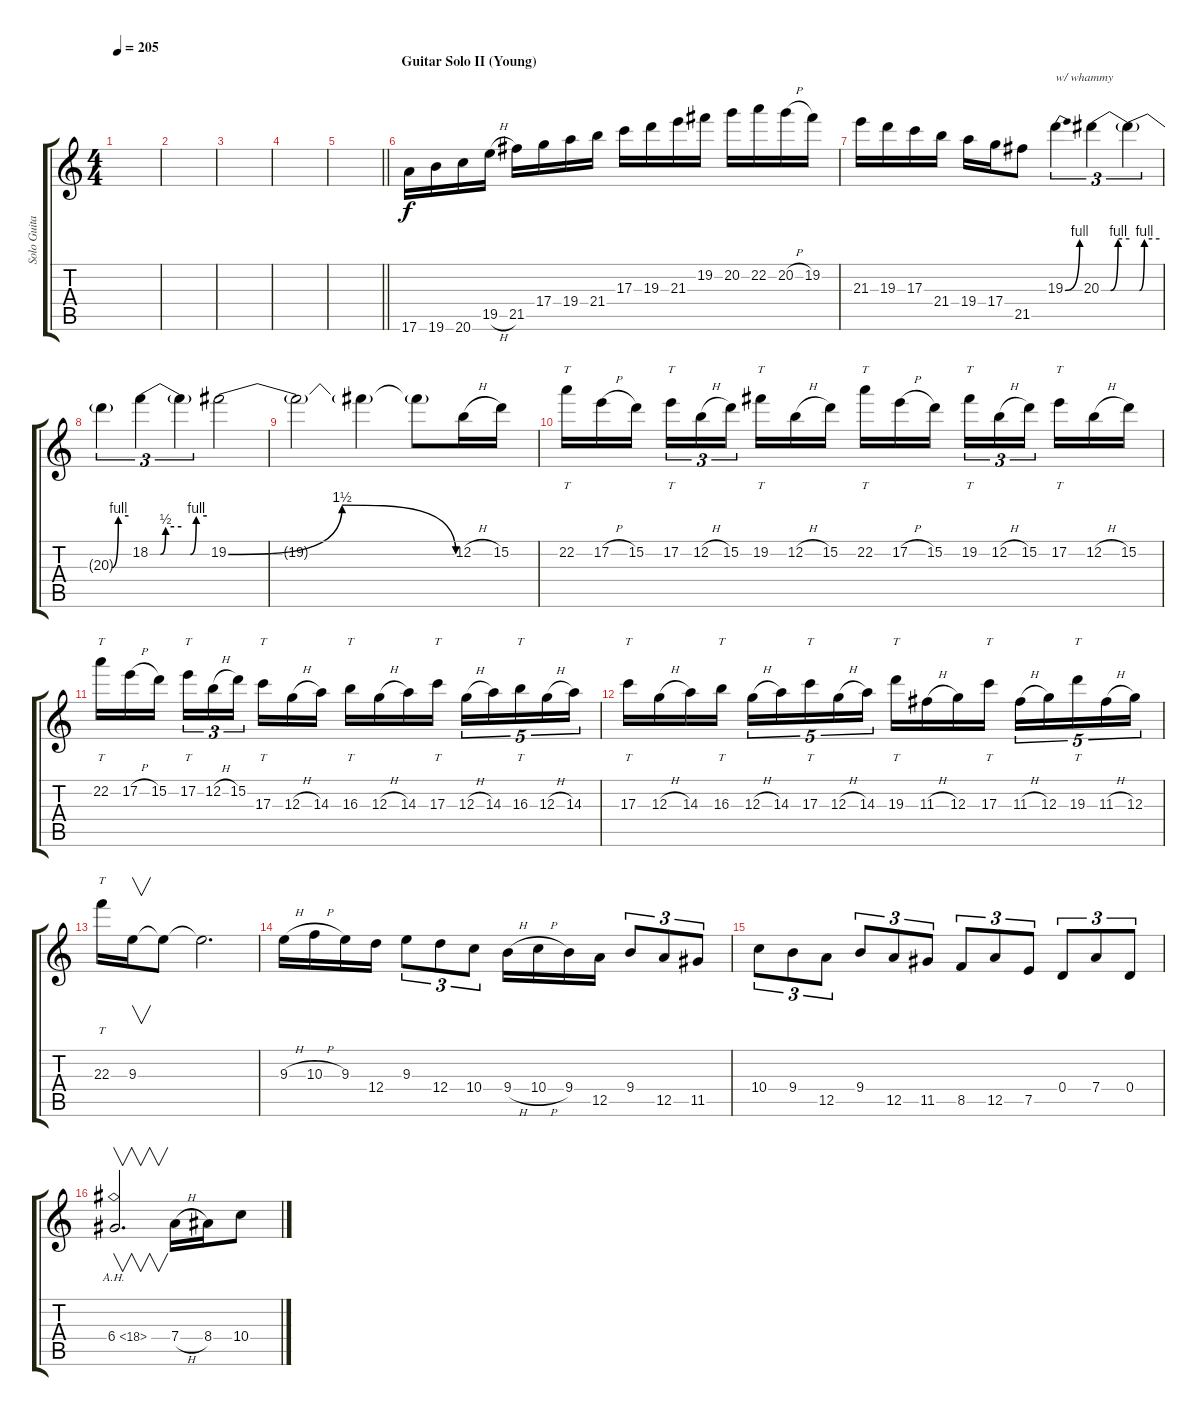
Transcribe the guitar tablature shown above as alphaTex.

\track ("Solo Guitar (Jeff Young)" "Solo Guita") {instrument distortionguitar}
\staff {score tabs}
\tuning (E4 B3 G3 D3 A2 E2) {hide}
\ts (4 4)
\tempo 205
\clef g2
\ks c
|
|
|
|
\barLineRight lightlight
|
\section ("" "Guitar Solo II (Young)")
17.6.16 19.6.16 20.6.16 19.5{h}.16 21.5.16 17.4.16 19.4.16 21.4.16 17.3.16 19.3.16 21.3.16 19.2.16 20.2.16 22.2.16 20.2{h}.16 19.2.16 |
21.3.16 19.3.16 17.3.16 21.4.16 19.4.16 17.4.16 21.5.8 19.3{be (bend 0 0 60 4)}.4{tu (3 2) txt "w/ whammy"} 20.3{be (custom 0 0 20 0 36 4 60 4)}.4{tu (3 2)} 20.3{be (custom 0 0 20 0 30 4 60 4) t}.4{tu (3 2)} |
20.3{be (custom 0 0 20 0 36 4 60 4) t}.4{tu (3 2)} 18.2{be (custom 0 0 20 0 30 2 60 2)}.4{tu (3 2)} 18.2{be (custom 0 0 21 0 35 4 60 4) t}.4{tu (3 2)} 19.2{be (bendrelease 0 0 10 6 20 6 60 0)}.2 |
19.2{t}.2 19.2{t}.4 19.2{t}.8 12.2{h}.16 15.2.16 |
22.2.16{tt} 17.2{h}.16 15.2.16{beam splitsecondary} 17.2.16{tt tu (3 2)} 12.2{h}.16{tu (3 2)} 15.2.16{tu (3 2) beam splitsecondary} 19.2.16{tt} 12.2{h}.16 15.2.16 22.2.16{tt} 17.2{h}.16 15.2.16{beam splitsecondary} 19.2.16{tt tu (3 2)} 12.2{h}.16{tu (3 2)} 15.2.16{tu (3 2) beam splitsecondary} 17.2.16{tt} 12.2{h}.16 15.2.16 |
22.2.16{tt} 17.2{h}.16 15.2.16{beam splitsecondary} 17.2.16{tt tu (3 2)} 12.2{h}.16{tu (3 2)} 15.2.16{tu (3 2) beam splitsecondary} 17.3.16{tt} 12.3{h}.16 14.3.16 16.3.16{tt} 12.3{h}.16 14.3.16 17.3.16{tt} 12.3{h}.16{tu (5 4)} 14.3.16{tu (5 4)} 16.3.16{tt tu (5 4)} 12.3{h}.16{tu (5 4)} 14.3.16{tu (5 4)} |
17.3.16{tt} 12.3{h}.16 14.3.16 16.3.16{tt} 12.3{h}.16{tu (5 4)} 14.3.16{tu (5 4)} 17.3.16{tt tu (5 4)} 12.3{h}.16{tu (5 4)} 14.3.16{tu (5 4)} 19.3.16{tt} 11.3{h}.16 12.3.16 17.3.16{tt} 11.3{h}.16{tu (5 4)} 12.3.16{tu (5 4)} 19.3.16{tt tu (5 4)} 11.3{h}.16{tu (5 4)} 12.3.16{tu (5 4)} |
22.3.16{tt} 9.3.16{v} 9.3{t}.8 9.3{t}.2{d} |
9.3{h}.16 10.3{h}.16 9.3.16 12.4.16 9.3.8{tu (3 2)} 12.4.8{tu (3 2)} 10.4.8{tu (3 2)} 9.4{h}.16 10.4{h}.16 9.4.16 12.5.16 9.4.8{tu (3 2)} 12.5.8{tu (3 2)} 11.5.8{tu (3 2)} |
10.4.8{tu (3 2)} 9.4.8{tu (3 2)} 12.5.8{tu (3 2)} 9.4.8{tu (3 2)} 12.5.8{tu (3 2)} 11.5.8{tu (3 2)} 8.5.8{tu (3 2)} 12.5.8{tu (3 2)} 7.5.8{tu (3 2)} 0.4.8{tu (3 2)} 7.4.8{tu (3 2)} 0.4.8{tu (3 2)} |
6.4{ah 12}.2{v d instrument guitarharmonics} 7.4{h}.16{instrument distortionguitar} 8.4.16 10.4.8
